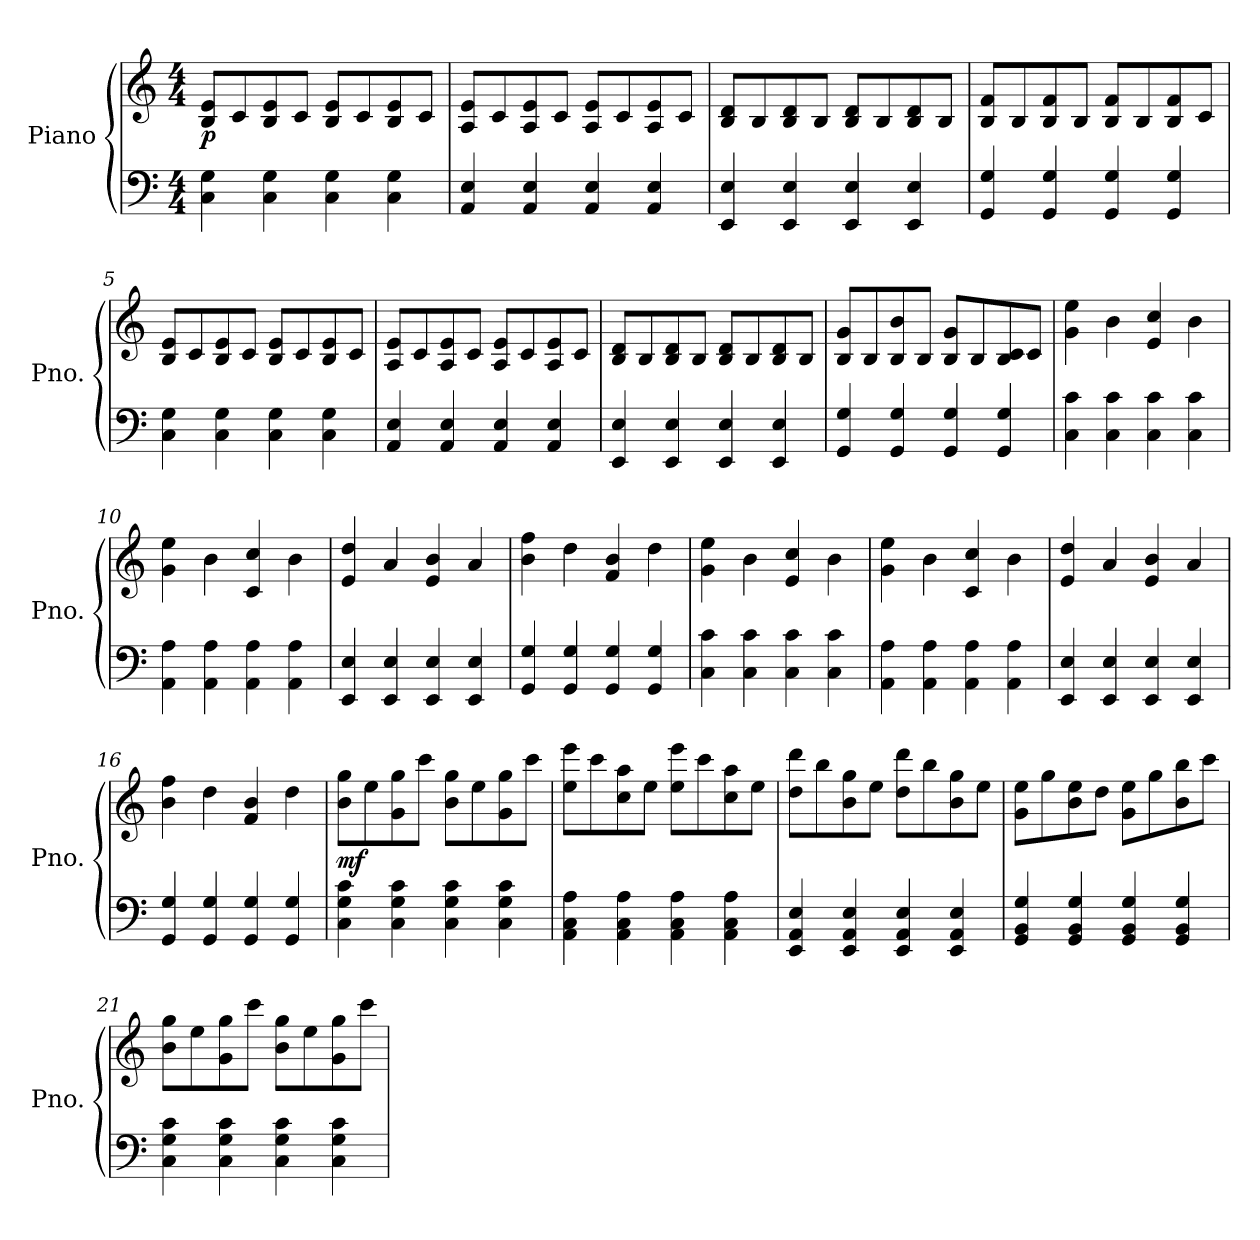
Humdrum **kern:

**kern	**kern	**dynam
*part1	*part1	*part1
*staff2	*staff1	*staff1/2
*I"Piano	*	*
*I'Pno.	*	*
*clefF4	*clefG2	*
*k[]	*k[]	*
*M4/4	*M4/4	*
*MM80	*MM80	*
=1	=1	=1
!	!	!LO:DY:b
4C\ 4G\	8B/ 8e/L	p
.	8c/	.
4C\ 4G\	8B/ 8e/	.
.	8c/J	.
4C\ 4G\	8B/ 8e/L	.
.	8c/	.
4C\ 4G\	8B/ 8e/	.
.	8c/J	.
=2	=2	=2
4AA/ 4E/	8A/ 8e/L	.
.	8c/	.
4AA/ 4E/	8A/ 8e/	.
.	8c/J	.
4AA/ 4E/	8A/ 8e/L	.
.	8c/	.
4AA/ 4E/	8A/ 8e/	.
.	8c/J	.
=3	=3	=3
4EE/ 4E/	8B/ 8d/L	.
.	8B/	.
4EE/ 4E/	8B/ 8d/	.
.	8B/J	.
4EE/ 4E/	8B/ 8d/L	.
.	8B/	.
4EE/ 4E/	8B/ 8d/	.
.	8B/J	.
=4	=4	=4
4GG/ 4G/	8B/ 8f/L	.
.	8B/	.
4GG/ 4G/	8B/ 8f/	.
.	8B/J	.
4GG/ 4G/	8B/ 8f/L	.
.	8B/	.
4GG/ 4G/	8B/ 8f/	.
.	8c/J	.
!!LO:LB:g=z
=5	=5	=5
4C\ 4G\	8B/ 8e/L	.
.	8c/	.
4C\ 4G\	8B/ 8e/	.
.	8c/J	.
4C\ 4G\	8B/ 8e/L	.
.	8c/	.
4C\ 4G\	8B/ 8e/	.
.	8c/J	.
=6	=6	=6
4AA/ 4E/	8A/ 8e/L	.
.	8c/	.
4AA/ 4E/	8A/ 8e/	.
.	8c/J	.
4AA/ 4E/	8A/ 8e/L	.
.	8c/	.
4AA/ 4E/	8A/ 8e/	.
.	8c/J	.
=7	=7	=7
4EE/ 4E/	8B/ 8d/L	.
.	8B/	.
4EE/ 4E/	8B/ 8d/	.
.	8B/J	.
4EE/ 4E/	8B/ 8d/L	.
.	8B/	.
4EE/ 4E/	8B/ 8d/	.
.	8B/J	.
=8	=8	=8
4GG/ 4G/	8B/ 8g/L	.
.	8B/	.
4GG/ 4G/	8B/ 8b/	.
.	8B/J	.
4GG/ 4G/	8B/ 8g/L	.
.	8B/	.
4GG/ 4G/	8B/ 8c/	.
.	8c/J	.
!!LO:LB:g=z
=9	=9	=9
4C\ 4c\	4g\ 4ee\	.
4C\ 4c\	4b\	.
4C\ 4c\	4e/ 4cc/	.
4C\ 4c\	4b\	.
=10	=10	=10
4AA\ 4A\	4g\ 4ee\	.
4AA\ 4A\	4b\	.
4AA\ 4A\	4c/ 4cc/	.
4AA\ 4A\	4b\	.
=11	=11	=11
4EE/ 4E/	4e/ 4dd/	.
4EE/ 4E/	4a/	.
4EE/ 4E/	4e/ 4b/	.
4EE/ 4E/	4a/	.
=12	=12	=12
4GG/ 4G/	4b\ 4ff\	.
4GG/ 4G/	4dd\	.
4GG/ 4G/	4f/ 4b/	.
4GG/ 4G/	4dd\	.
=13	=13	=13
4C\ 4c\	4g\ 4ee\	.
4C\ 4c\	4b\	.
4C\ 4c\	4e/ 4cc/	.
4C\ 4c\	4b\	.
=14	=14	=14
4AA\ 4A\	4g\ 4ee\	.
4AA\ 4A\	4b\	.
4AA\ 4A\	4c/ 4cc/	.
4AA\ 4A\	4b\	.
=15	=15	=15
4EE/ 4E/	4e/ 4dd/	.
4EE/ 4E/	4a/	.
4EE/ 4E/	4e/ 4b/	.
4EE/ 4E/	4a/	.
=16	=16	=16
4GG/ 4G/	4b\ 4ff\	.
4GG/ 4G/	4dd\	.
4GG/ 4G/	4f/ 4b/	.
4GG/ 4G/	4dd\	.
!!LO:LB:g=z
=17	=17	=17
*	*MM90	*
!	!	!LO:DY:b
4C\ 4G\ 4c\	8b\ 8gg\L	mf
.	8ee\	.
4C\ 4G\ 4c\	8g\ 8gg\	.
.	8ccc\J	.
4C\ 4G\ 4c\	8b\ 8gg\L	.
.	8ee\	.
4C\ 4G\ 4c\	8g\ 8gg\	.
.	8ccc\J	.
=18	=18	=18
4AA\ 4C\ 4A\	8ee\ 8eee\L	.
.	8ccc\	.
4AA\ 4C\ 4A\	8cc\ 8aa\	.
.	8ee\J	.
4AA\ 4C\ 4A\	8ee\ 8eee\L	.
.	8ccc\	.
4AA\ 4C\ 4A\	8cc\ 8aa\	.
.	8ee\J	.
=19	=19	=19
4EE/ 4AA/ 4E/	8dd\ 8ddd\L	.
.	8bb\	.
4EE/ 4AA/ 4E/	8b\ 8gg\	.
.	8ee\J	.
4EE/ 4AA/ 4E/	8dd\ 8ddd\L	.
.	8bb\	.
4EE/ 4AA/ 4E/	8b\ 8gg\	.
.	8ee\J	.
=20	=20	=20
4GG/ 4BB/ 4G/	8g\ 8ee\L	.
.	8gg\	.
4GG/ 4BB/ 4G/	8b\ 8ee\	.
.	8dd\J	.
4GG/ 4BB/ 4G/	8g\ 8ee\L	.
.	8gg\	.
4GG/ 4BB/ 4G/	8b\ 8bb\	.
.	8ccc\J	.
=21	=21	=21
4C\ 4G\ 4c\	8b\ 8gg\L	.
.	8ee\	.
4C\ 4G\ 4c\	8g\ 8gg\	.
.	8ccc\J	.
4C\ 4G\ 4c\	8b\ 8gg\L	.
.	8ee\	.
4C\ 4G\ 4c\	8g\ 8gg\	.
.	8ccc\J	.
=	=	=
*-	*-	*-
